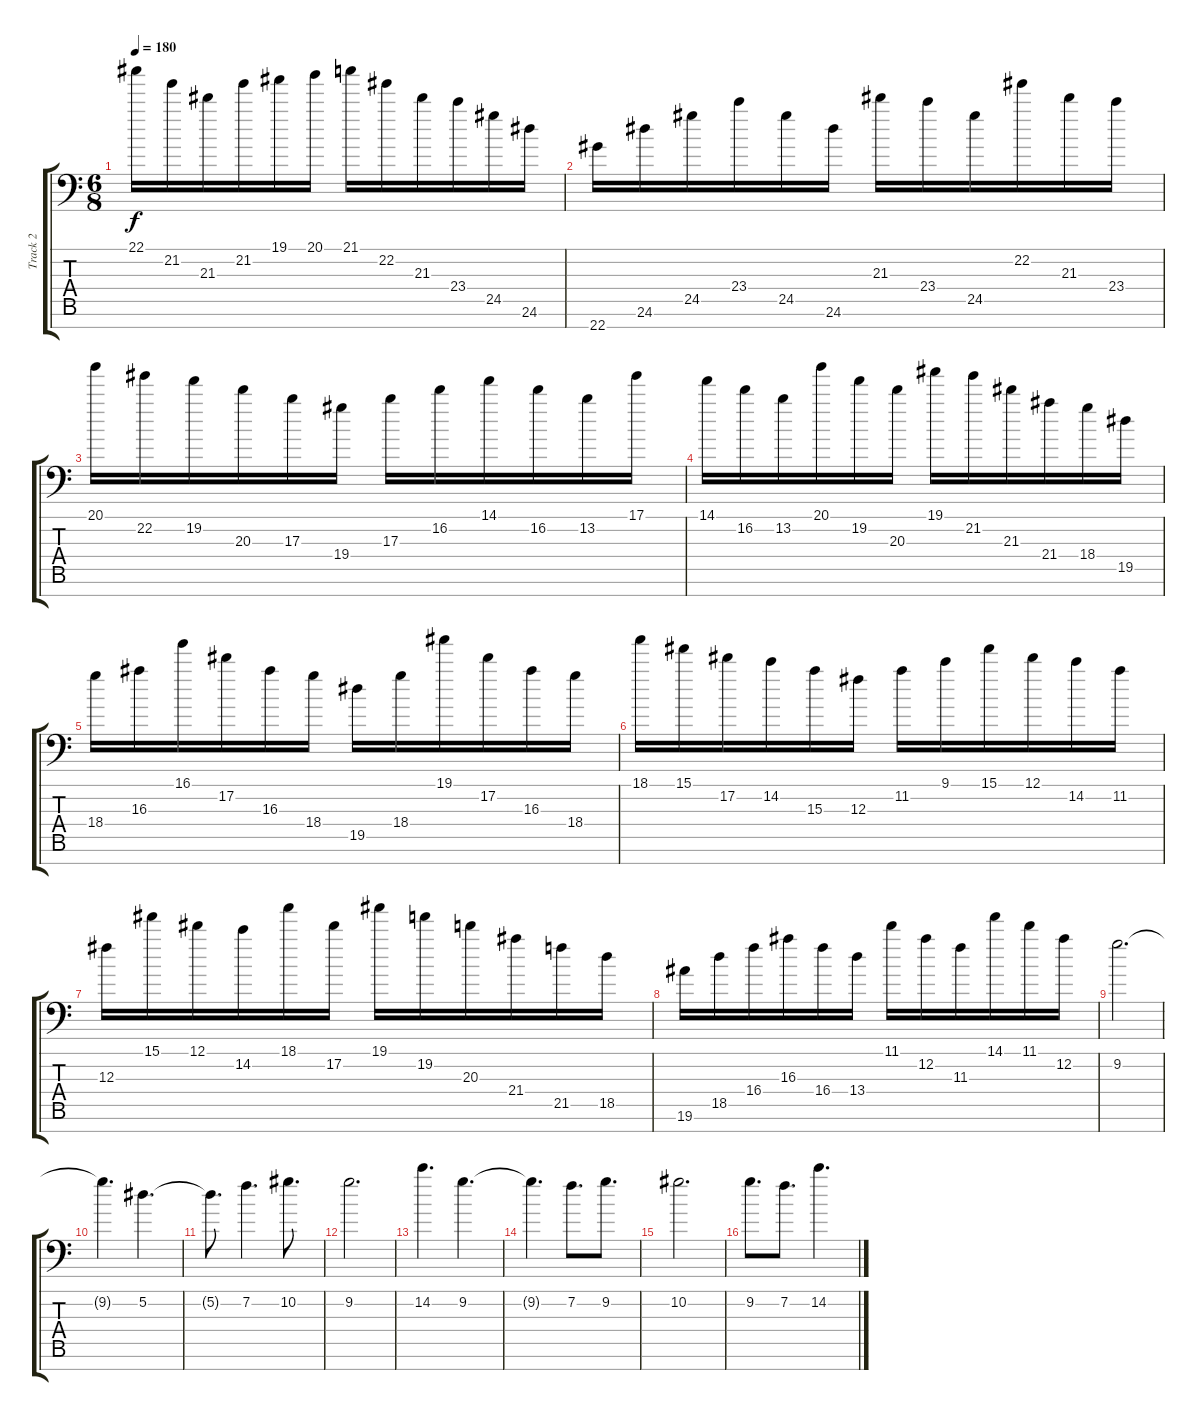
\track ("Track 2" "Track 2") {instrument distortionguitar}
\staff {score tabs}
\tuning (Eb4 Bb3 Gb3 Db3 Ab2 Eb2 Bb1) {hide}
\ts (6 8)
\tempo 180
\clef f4
\ks c
22.1.16{dy f} 21.2.16 21.3.16 21.2.16 19.1.16 20.1.16 21.1.16 22.2.16 21.3.16 23.4.16 24.5.16 24.6.16 |
22.7.16 24.6.16 24.5.16 23.4.16 24.5.16 24.6.16 21.3.16 23.4.16 24.5.16 22.2.16 21.3.16 23.4.16 |
20.1.16 22.2.16 19.2.16 20.3.16 17.3.16 19.4.16 17.3.16 16.2.16 14.1.16 16.2.16 13.2.16 17.1.16 |
14.1.16 16.2.16 13.2.16 20.1.16 19.2.16 20.3.16 19.1.16 21.2.16 21.3.16 21.4.16 18.4.16 19.5.16 |
18.4.16 16.3.16 16.1.16 17.2.16 16.3.16 18.4.16 19.5.16 18.4.16 19.1.16 17.2.16 16.3.16 18.4.16 |
18.1.16 15.1.16 17.2.16 14.2.16 15.3.16 12.3.16 11.2.16 9.1.16 15.1.16 12.1.16 14.2.16 11.2.16 |
12.3.16 15.1.16 12.1.16 14.2.16 18.1.16 17.2.16 19.1.16 19.2.16 20.3.16 21.4.16 21.5.16 18.5.16 |
19.6.16 18.5.16 16.4.16 16.3.16 16.4.16 13.4.16 11.1.16 12.2.16 11.3.16 14.1.16 11.1.16 12.2.16 |
9.2.2{d} |
9.2{t}.4{d} 5.2.4{d} |
5.2{t}.8{d} 7.2.4{d} 10.2.8{d} |
9.2.2{d} |
14.2.4{d} 9.2.4{d} |
9.2{t}.4{d} 7.2.8{d} 9.2.8{d} |
10.2.2{d} |
9.2.8{d} 7.2.8{d} 14.2.4{d}
